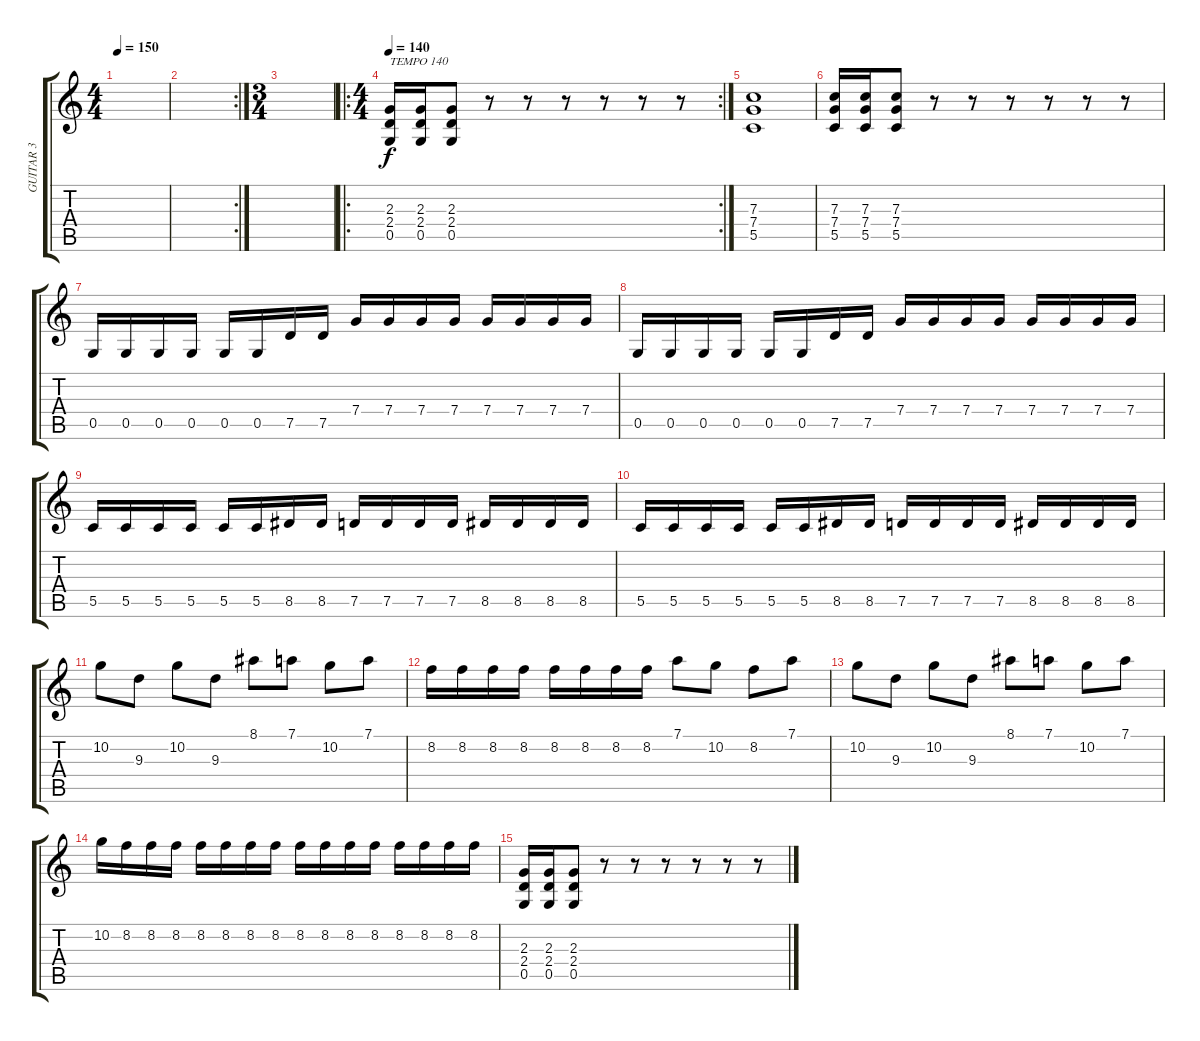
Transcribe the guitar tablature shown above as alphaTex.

\track ("GUITAR 3" "GUITAR 3") {instrument distortionguitar}
\staff {score tabs}
\tuning (D4 A3 F3 C3 G2 D2) {hide}
\ts (4 4)
\tempo 150
\clef g2
\ks c
|
\rc 2
|
\ts (3 4)
|
\ro
\rc 2
\ts (4 4)
\tempo 140
(2.3 2.4 0.5).16{txt "TEMPO 140"} (2.3 2.4 0.5).16 (2.3 2.4 0.5).8 r.8 r.8 r.8 r.8 r.8 r.8 |
(7.3 7.4 5.5).1 |
(7.3 7.4 5.5).16 (7.3 7.4 5.5).16 (7.3 7.4 5.5).8 r.8 r.8 r.8 r.8 r.8 r.8 |
0.5.16 0.5.16 0.5.16 0.5.16 0.5.16 0.5.16 7.5.16 7.5.16 7.4.16 7.4.16 7.4.16 7.4.16 7.4.16 7.4.16 7.4.16 7.4.16 |
0.5.16 0.5.16 0.5.16 0.5.16 0.5.16 0.5.16 7.5.16 7.5.16 7.4.16 7.4.16 7.4.16 7.4.16 7.4.16 7.4.16 7.4.16 7.4.16 |
5.5.16 5.5.16 5.5.16 5.5.16 5.5.16 5.5.16 8.5.16 8.5.16 7.5.16 7.5.16 7.5.16 7.5.16 8.5.16 8.5.16 8.5.16 8.5.16 |
5.5.16 5.5.16 5.5.16 5.5.16 5.5.16 5.5.16 8.5.16 8.5.16 7.5.16 7.5.16 7.5.16 7.5.16 8.5.16 8.5.16 8.5.16 8.5.16 |
10.2.8 9.3.8 10.2.8 9.3.8 8.1.8 7.1.8 10.2.8 7.1.8 |
8.2.16 8.2.16 8.2.16 8.2.16 8.2.16 8.2.16 8.2.16 8.2.16 7.1.8 10.2.8 8.2.8 7.1.8 |
10.2.8 9.3.8 10.2.8 9.3.8 8.1.8 7.1.8 10.2.8 7.1.8 |
10.2.16 8.2.16 8.2.16 8.2.16 8.2.16 8.2.16 8.2.16 8.2.16 8.2.16 8.2.16 8.2.16 8.2.16 8.2.16 8.2.16 8.2.16 8.2.16 |
(2.3 2.4 0.5).16 (2.3 2.4 0.5).16 (2.3 2.4 0.5).8 r.8 r.8 r.8 r.8 r.8 r.8
